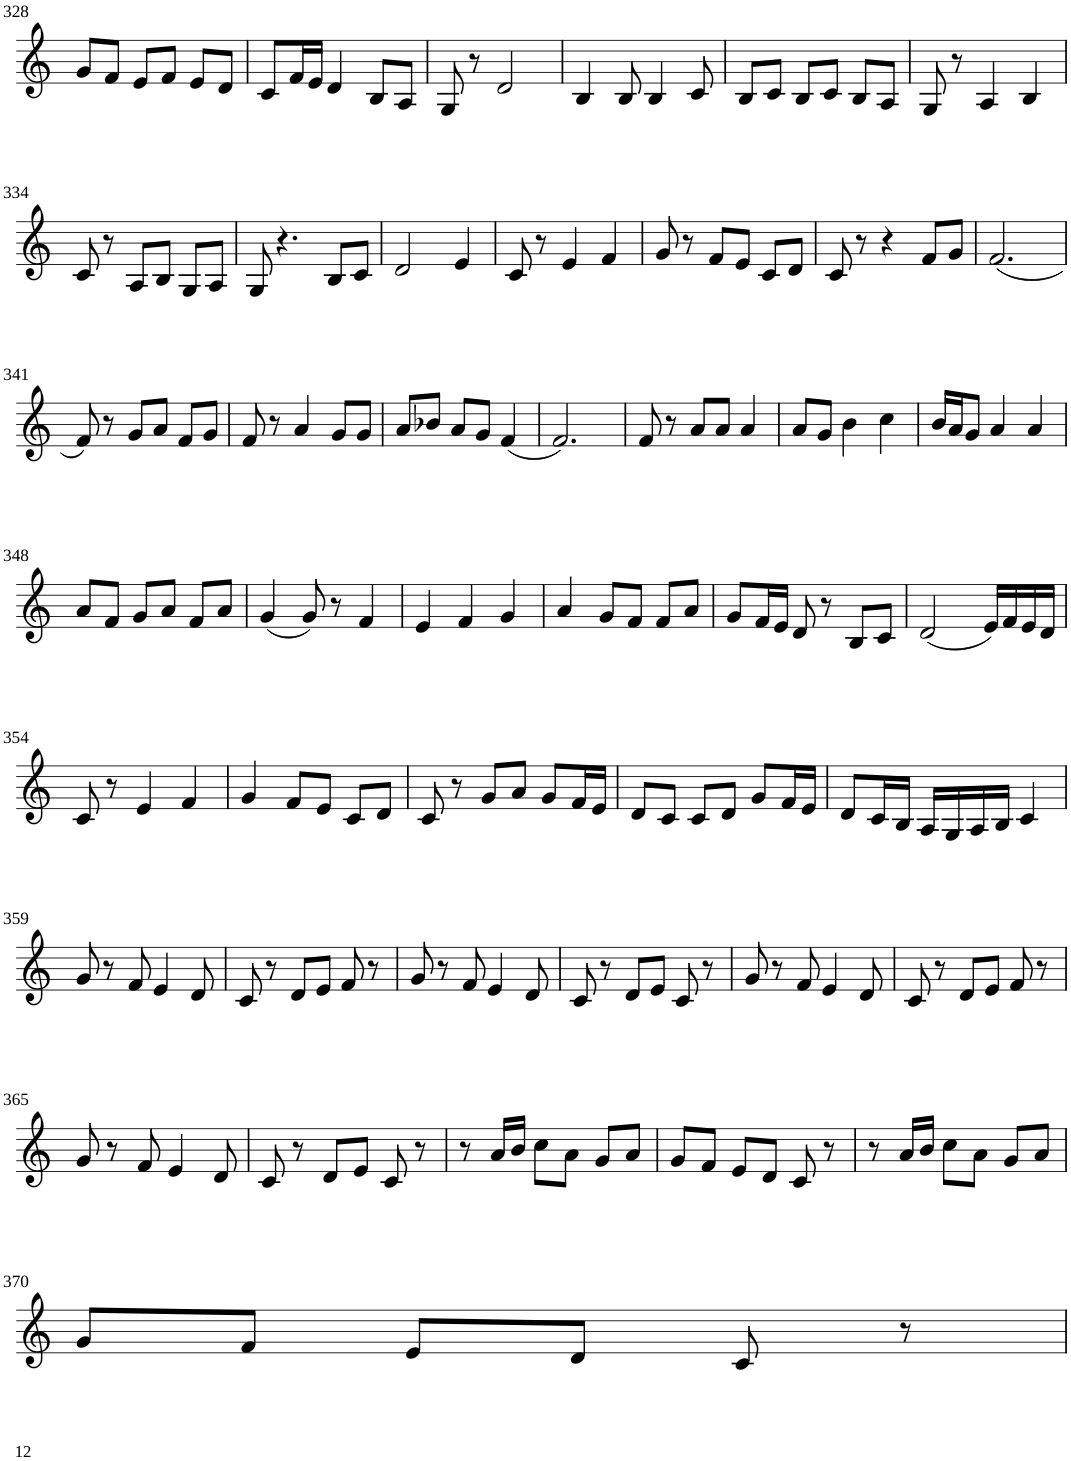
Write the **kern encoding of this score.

**kern
*part1
*staff1
*I"Violin
!!LO:PB:g=z
*clefG2
*k[]
*M3/4
=328
8g/L
8f/J
8e/L
8f/J
8e/L
8d/J
=329
8c/L
16f/L
16e/JJ
4d/
8B/L
8A/J
=330
8G/
8r
2d/
=331
4B/
8B/
4B/
8c/
=332
8B/L
8c/J
8B/L
8c/J
8B/L
8A/J
=333
8G/
8r
4A/
4B/
!!LO:LB:g=z
=334
8c/
8r
8A/L
8B/J
8G/L
8A/J
=335
8G/
4.r
8B/L
8c/J
=336
2d/
4e/
=337
8c/
8r
4e/
4f/
=338
8g/
8r
8f/L
8e/J
8c/L
8d/J
=339
8c/
8r
4r
8f/L
8g/J
=340
(2.f/
!!LO:LB:g=z
=341
8f/)
8r
8g/L
8a/J
8f/L
8g/J
=342
8f/
8r
4a/
8g/L
8g/J
=343
8a/L
8b-X/J
8a/L
8g/J
(4f/
=344
2.f/)
=345
8f/
8r
8a/L
8a/J
4a/
=346
8a/L
8g/J
4b\
4cc\
=347
16b/LL
16a/J
8g/J
4a/
4a/
!!LO:LB:g=z
=348
8a/L
8f/J
8g/L
8a/J
8f/L
8a/J
=349
(4g/
8g/)
8r
4f/
=350
4e/
4f/
4g/
=351
4a/
8g/L
8f/J
8f/L
8a/J
=352
8g/L
16f/L
16e/JJ
8d/
8r
8B/L
8c/J
=353
(2d/
16e/LL)
16f/
16e/
16d/JJ
!!LO:LB:g=z
=354
8c/
8r
4e/
4f/
=355
4g/
8f/L
8e/J
8c/L
8d/J
=356
8c/
8r
8g/L
8a/J
8g/L
16f/L
16e/JJ
=357
8d/L
8c/J
8c/L
8d/J
8g/L
16f/L
16e/JJ
=358
8d/L
16c/L
16B/JJ
16A/LL
16G/
16A/
16B/JJ
4c/
!!LO:LB:g=z
=359
8g/
8r
8f/
4e/
8d/
=360
8c/
8r
8d/L
8e/J
8f/
8r
=361
8g/
8r
8f/
4e/
8d/
=362
8c/
8r
8d/L
8e/J
8c/
8r
=363
8g/
8r
8f/
4e/
8d/
=364
8c/
8r
8d/L
8e/J
8f/
8r
!!LO:LB:g=z
=365
8g/
8r
8f/
4e/
8d/
=366
8c/
8r
8d/L
8e/J
8c/
8r
=367
8r
16a/LL
16b/JJ
8cc\L
8a\J
8g/L
8a/J
=368
8g/L
8f/J
8e/L
8d/J
8c/
8r
=369
8r
16a/LL
16b/JJ
8cc\L
8a\J
8g/L
8a/J
!!LO:LB:g=z
=370
8g/L
8f/J
8e/L
8d/J
8c/
8r
=
*-
